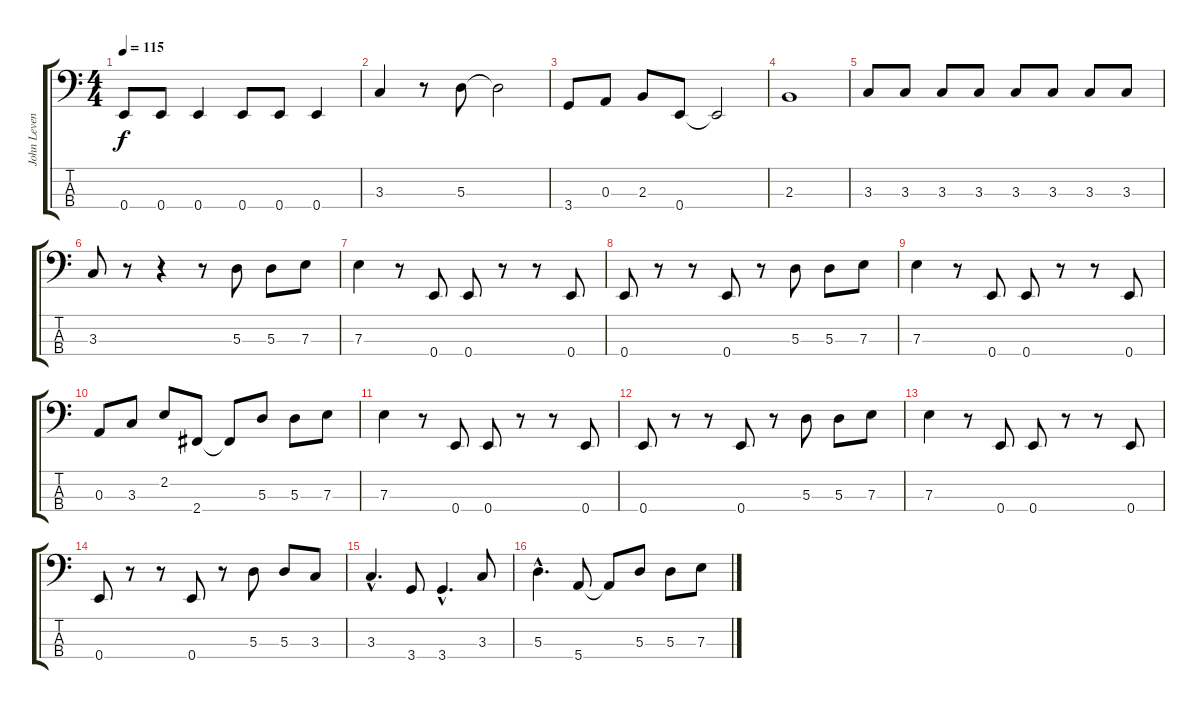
\track ("John Leven" "John Leven") {instrument electricbasspick}
\staff {score tabs}
\tuning (G2 D2 A1 E1) {hide}
\ts (4 4)
\tempo 115
\clef f4
\ks c
0.4.8{dy f} 0.4.8 0.4.4 0.4.8 0.4.8 0.4.4 |
3.3.4 r.8 5.3.8 5.3{t}.2 |
3.4.8 0.3.8 2.3.8 0.4.8 0.4{t}.2 |
2.3.1 |
3.3.8 3.3.8 3.3.8 3.3.8 3.3.8 3.3.8 3.3.8 3.3.8 |
3.3.8 r.8 r.4 r.8 5.3.8 5.3.8 7.3.8 |
7.3.4 r.8 0.4.8 0.4.8 r.8 r.8 0.4.8 |
0.4.8 r.8 r.8 0.4.8 r.8 5.3.8 5.3.8 7.3.8 |
7.3.4 r.8 0.4.8 0.4.8 r.8 r.8 0.4.8 |
0.3.8 3.3.8 2.2.8 2.4.8 2.4{t}.8 5.3.8 5.3.8 7.3.8 |
7.3.4 r.8 0.4.8 0.4.8 r.8 r.8 0.4.8 |
0.4.8 r.8 r.8 0.4.8 r.8 5.3.8 5.3.8 7.3.8 |
7.3.4 r.8 0.4.8 0.4.8 r.8 r.8 0.4.8 |
0.4.8 r.8 r.8 0.4.8 r.8 5.3.8 5.3.8 3.3.8 |
3.3{hac}.4{d} 3.4.8 3.4{hac}.4{d} 3.3.8 |
5.3{hac}.4{d} 5.4.8 5.4{t}.8 5.3.8 5.3.8 7.3.8
